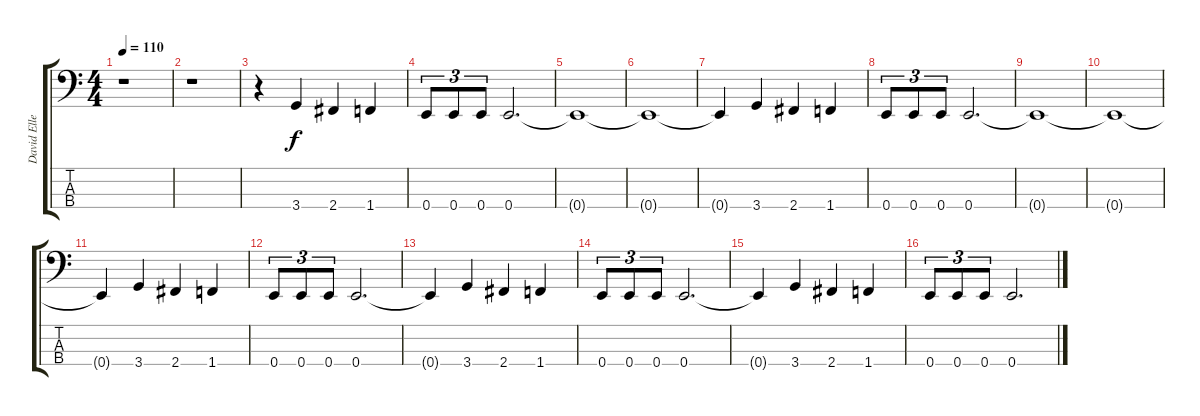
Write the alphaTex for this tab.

\track ("David Ellefson" "David Elle") {instrument electricbassfinger}
\staff {score tabs}
\tuning (G2 D2 A1 E1) {hide}
\ts (4 4)
\tempo 110
\clef f4
\ks c
r.1{dy f} |
r.1 |
r.4 3.4.4 2.4.4 1.4.4 |
0.4.8{tu (3 2)} 0.4.8{tu (3 2)} 0.4.8{tu (3 2)} 0.4.2{d} |
0.4{t}.1 |
0.4{t}.1 |
0.4{t}.4 3.4.4 2.4.4 1.4.4 |
0.4.8{tu (3 2)} 0.4.8{tu (3 2)} 0.4.8{tu (3 2)} 0.4.2{d} |
0.4{t}.1 |
0.4{t}.1 |
0.4{t}.4 3.4.4 2.4.4 1.4.4 |
0.4.8{tu (3 2)} 0.4.8{tu (3 2)} 0.4.8{tu (3 2)} 0.4.2{d} |
0.4{t}.4 3.4.4 2.4.4 1.4.4 |
0.4.8{tu (3 2)} 0.4.8{tu (3 2)} 0.4.8{tu (3 2)} 0.4.2{d} |
0.4{t}.4 3.4.4 2.4.4 1.4.4 |
0.4.8{tu (3 2)} 0.4.8{tu (3 2)} 0.4.8{tu (3 2)} 0.4.2{d}
